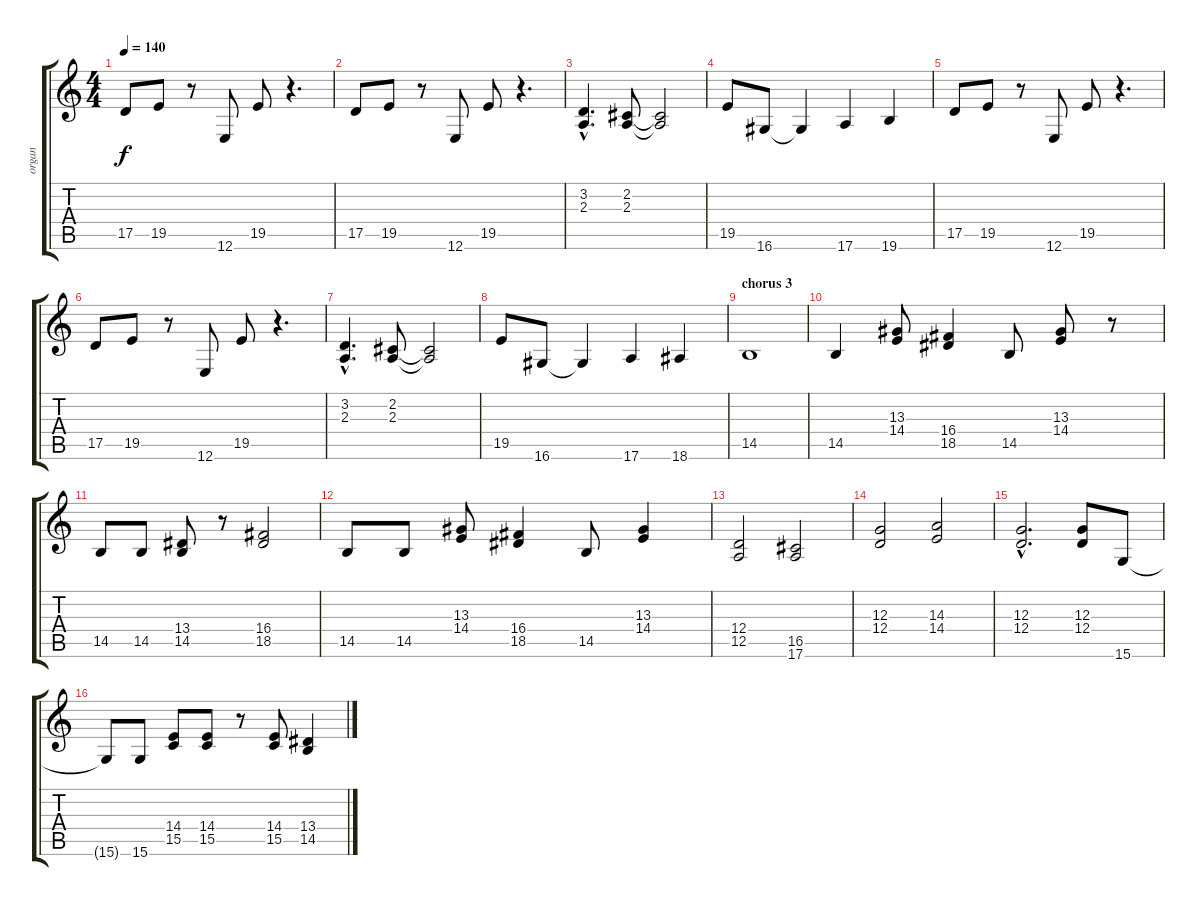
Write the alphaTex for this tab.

\track ("organ" "organ") {instrument rockorgan}
\staff {score tabs}
\tuning (E4 B3 G3 D3 A2 E2) {hide}
\ts (4 4)
\tempo 140
\clef g2
\ks c
17.5.8{dy f} 19.5.8 r.8 12.6.8 19.5.8 r.4{d} |
17.5.8 19.5.8 r.8 12.6.8 19.5.8 r.4{d} |
(3.2{hac} 2.3{hac}).4{d} (2.2 2.3).8 (2.2{t} 2.3{t}).2 |
19.5.8 16.6.8 16.6{t}.4 17.6.4 19.6.4 |
17.5.8 19.5.8 r.8 12.6.8 19.5.8 r.4{d} |
17.5.8 19.5.8 r.8 12.6.8 19.5.8 r.4{d} |
(3.2{hac} 2.3{hac}).4{d} (2.2 2.3).8 (2.2{t} 2.3{t}).2 |
19.5.8 16.6.8 16.6{t}.4 17.6.4 18.6.4 |
\section ("" "chorus 3")
14.5.1 |
14.5.4 (13.3 14.4).8 (16.4 18.5).4 14.5.8 (13.3 14.4).8 r.8 |
14.5.8 14.5.8 (13.4 14.5).8 r.8 (16.4 18.5).2 |
14.5.8 14.5.8 (13.3 14.4).8 (16.4 18.5).4 14.5.8 (13.3 14.4).4 |
(12.4 12.5).2 (16.5 17.6).2 |
(12.3 12.4).2 (14.3 14.4).2 |
(12.3{hac} 12.4{hac}).2{d} (12.3 12.4).8 15.6.8 |
15.6{t}.8 15.6.8 (14.4 15.5).8 (14.4 15.5).8 r.8 (14.4 15.5).8 (13.4 14.5).4
